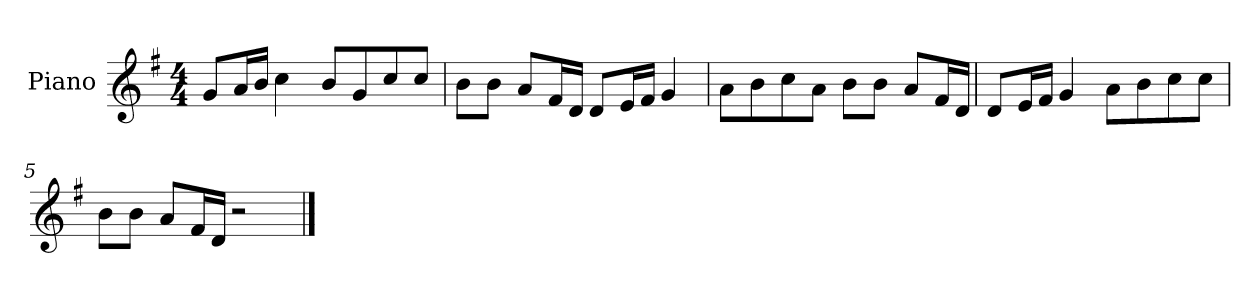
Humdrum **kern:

**kern
*part1
*staff1
*I"Piano
*I'P-no
*clefG2
*k[f#]
*M4/4
*MM90
=1
8g/L
16a/L
16b/JJ
4cc\
8b/L
8g/
8cc/
8cc/J
=2
8b\L
8b\J
8a/L
16f#/L
16d/JJ
8d/L
16e/L
16f#/JJ
4g/
=3
8a\L
8b\
8cc\
8a\J
8b\L
8b\J
8a/L
16f#/L
16d/JJ
=4
8d/L
16e/L
16f#/JJ
4g/
8a\L
8b\
8cc\
8cc\J
=5
8b\L
8b\J
8a/L
16f#/L
16d/JJ
2r
==
*-
